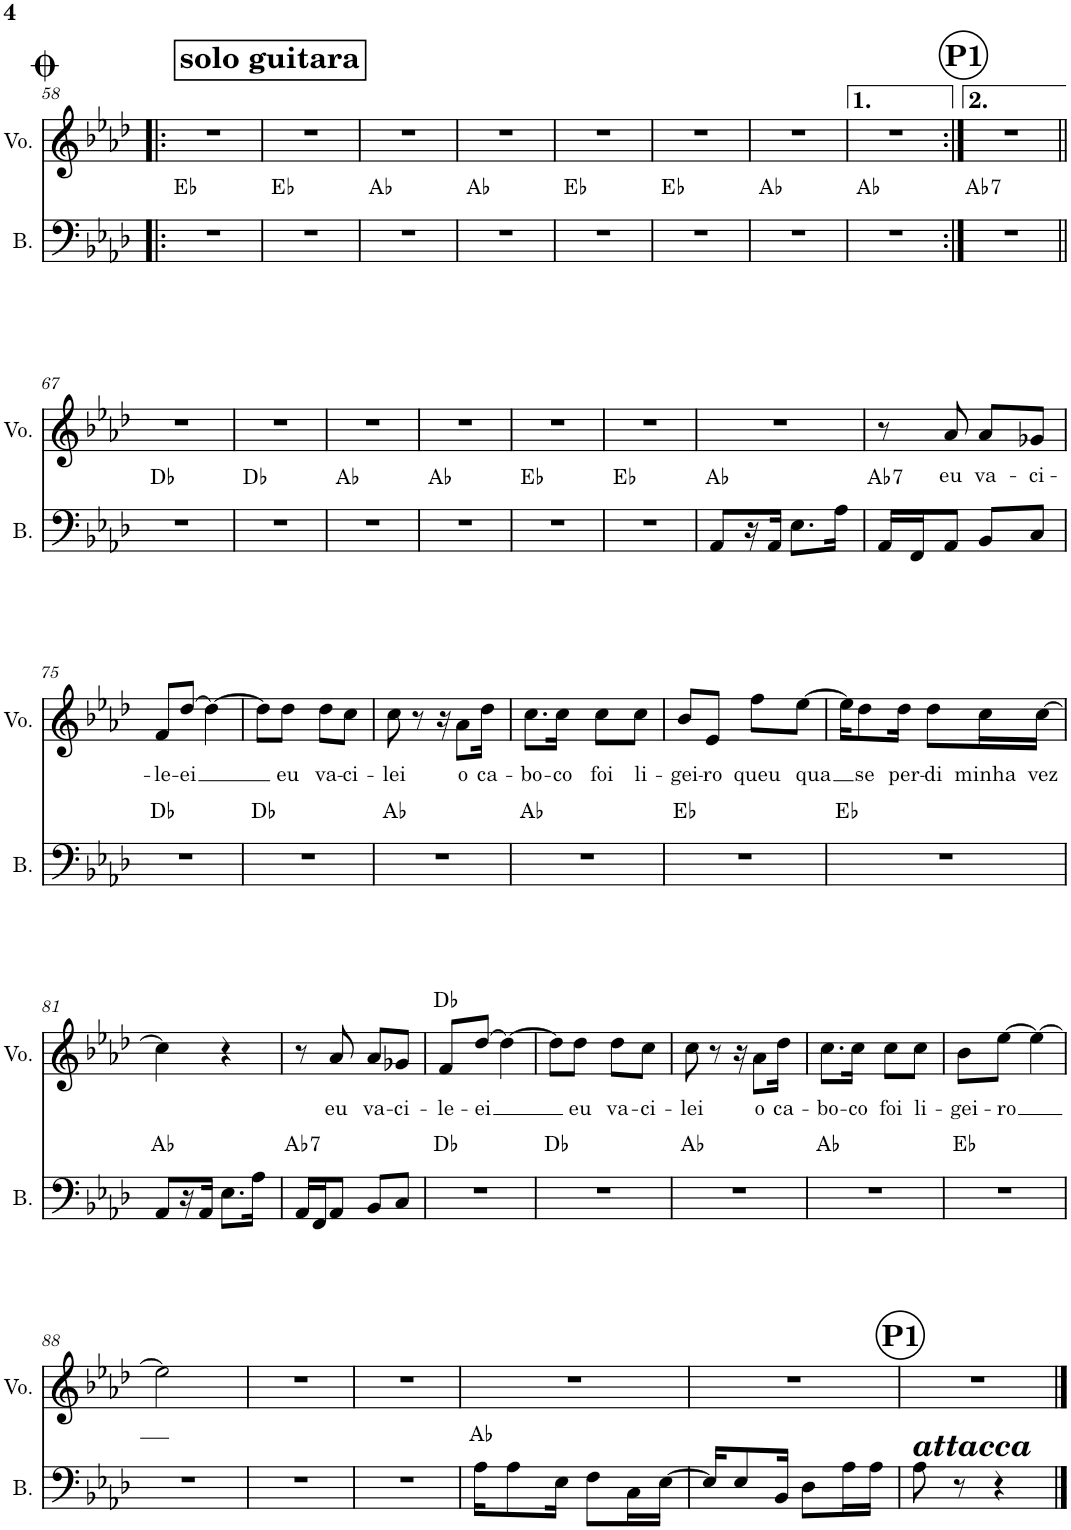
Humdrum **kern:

**kern	**harte	**kern	**text	**harte
*part2	*part2	*part1	*part1	*part1
*staff2	*	*staff1	*staff1	*
*I"Electric Bass	*	*I"Voice	*	*
*I'B.	*	*I'Vo.	*	*
!!LO:PB:g=z
*clefF4	*	*clefG2	*	*
*Trd7c12	*	*	*	*
*k[b-e-a-d-]	*	*k[b-e-a-d-]	*	*
*M2/4	*	*M2/4	*	*
!!LO:REH:place=s1:a:B:cj:fs=14:t=solo guitara
=58!|:	=58!|:	=58!|:	=58!|:	=58!|:
2r	Eb:maj	2r	.	.
=59	=59	=59	=59	=59
2r	Eb:maj	2r	.	.
=60	=60	=60	=60	=60
2r	Ab:maj	2r	.	.
=61	=61	=61	=61	=61
2r	Ab:maj	2r	.	.
=62	=62	=62	=62	=62
2r	Eb:maj	2r	.	.
=63	=63	=63	=63	=63
2r	Eb:maj	2r	.	.
=64	=64	=64	=64	=64
2r	Ab:maj	2r	.	.
=65	=65	=65	=65	=65
2r	Ab:maj	2r	.	.
!!LO:REH:place=s1:a:B:cj:enc=circle:fs=14:t=P1
=66:|!	=66:|!	=66:|!	=66:|!	=66:|!
!	!LO:H:kt=7	!	!	!
2r	Ab:7	2r	.	.
!!LO:LB:g=z
=67||	=67||	=67||	=67||	=67||
2r	Db:maj	2r	.	.
=68	=68	=68	=68	=68
2r	Db:maj	2r	.	.
=69	=69	=69	=69	=69
2r	Ab:maj	2r	.	.
=70	=70	=70	=70	=70
2r	Ab:maj	2r	.	.
=71	=71	=71	=71	=71
2r	Eb:maj	2r	.	.
=72	=72	=72	=72	=72
2r	Eb:maj	2r	.	.
=73	=73	=73	=73	=73
8AA-/L	Ab:maj	2r	.	.
16r	.	.	.	.
16AA-/JL	.	.	.	.
8.E-\L	.	.	.	.
16A-\Jk	.	.	.	.
=74	=74	=74	=74	=74
!	!LO:H:kt=7	!	!	!
16AA-/LL	Ab:7	8r	.	.
16FF/J	.	.	.	.
!	!	!	!LO:LY:b	!
8AA-/J	.	8a-/	eu	.
!	!	!	!LO:LY:b	!
8BB-/L	.	8a-/L	va-	.
!	!	!	!LO:LY:b	!
8C/J	.	8g-X/J	-ci-	.
!!LO:LB:g=z
=75	=75	=75	=75	=75
!	!	!	!LO:LY:b	!
2r	Db:maj	8f/L	-le-	.
!	!	!	!LO:LY:b	!
.	.	[8dd-/J	-ei	.
.	.	4dd-\_	.	.
=76	=76	=76	=76	=76
2r	Db:maj	8dd-\L]	.	.
!	!	!	!LO:LY:b	!
.	.	8dd-\J	eu	.
!	!	!	!LO:LY:b	!
.	.	8dd-\L	va-	.
!	!	!	!LO:LY:b	!
.	.	8cc\J	-ci-	.
=77	=77	=77	=77	=77
!	!	!	!LO:LY:b	!
2r	Ab:maj	8cc\	-lei	.
.	.	8r	.	.
.	.	16r	.	.
!	!	!	!LO:LY:b	!
.	.	8a-\L	o	.
!	!	!	!LO:LY:b	!
.	.	16dd-\Jk	ca-	.
=78	=78	=78	=78	=78
!	!	!	!LO:LY:b	!
2r	Ab:maj	8.cc\L	-bo-	.
!	!	!	!LO:LY:b	!
.	.	16cc\Jk	-co	.
!	!	!	!LO:LY:b	!
.	.	8cc\L	foi	.
!	!	!	!LO:LY:b	!
.	.	8cc\J	li-	.
=79	=79	=79	=79	=79
!	!	!	!LO:LY:b	!
2r	Eb:maj	8b-/L	-gei-	.
!	!	!	!LO:LY:b	!
.	.	8e-/J	-ro	.
!	!	!	!LO:LY:b	!
.	.	8ff\L	queu	.
!	!	!	!LO:LY:b	!
.	.	[8ee-\J	qua	.
=80	=80	=80	=80	=80
2r	Eb:maj	16ee-\KL]	.	.
!	!	!	!LO:LY:b	!
.	.	8dd-\	se	.
!	!	!	!LO:LY:b	!
.	.	16dd-\Jk	per-	.
!	!	!	!LO:LY:b	!
.	.	8dd-\L	-di	.
!	!	!	!LO:LY:b	!
.	.	16cc\L	minha	.
!	!	!	!LO:LY:b	!
.	.	[16cc\JJ	vez	.
!!LO:LB:g=z
=81	=81	=81	=81	=81
8AA-/L	Ab:maj	4cc\]	.	.
16r	.	.	.	.
16AA-/JL	.	.	.	.
8.E-\L	.	4r	.	.
16A-\Jk	.	.	.	.
=82	=82	=82	=82	=82
!	!LO:H:kt=7	!	!	!
16AA-/LL	Ab:7	8r	.	.
16FF/J	.	.	.	.
!	!	!	!LO:LY:b	!
8AA-/J	.	8a-/	eu	.
!	!	!	!LO:LY:b	!
8BB-/L	.	8a-/L	va-	.
!	!	!	!LO:LY:b	!
8C/J	.	8g-X/J	-ci-	.
=83	=83	=83	=83	=83
!	!	!	!LO:LY:b	!
2r	Db:maj	8f/L	-le-	Db:maj
!	!	!	!LO:LY:b	!
.	.	[8dd-/J	-ei	.
.	.	4dd-\_	.	.
=84	=84	=84	=84	=84
2r	Db:maj	8dd-\L]	.	.
!	!	!	!LO:LY:b	!
.	.	8dd-\J	eu	.
!	!	!	!LO:LY:b	!
.	.	8dd-\L	va-	.
!	!	!	!LO:LY:b	!
.	.	8cc\J	-ci-	.
=85	=85	=85	=85	=85
!	!	!	!LO:LY:b	!
2r	Ab:maj	8cc\	-lei	.
.	.	8r	.	.
.	.	16r	.	.
!	!	!	!LO:LY:b	!
.	.	8a-\L	o	.
!	!	!	!LO:LY:b	!
.	.	16dd-\Jk	ca-	.
=86	=86	=86	=86	=86
!	!	!	!LO:LY:b	!
2r	Ab:maj	8.cc\L	-bo-	.
!	!	!	!LO:LY:b	!
.	.	16cc\Jk	-co	.
!	!	!	!LO:LY:b	!
.	.	8cc\L	foi	.
!	!	!	!LO:LY:b	!
.	.	8cc\J	li-	.
=87	=87	=87	=87	=87
!	!	!	!LO:LY:b	!
2r	Eb:maj	8b-\L	-gei-	.
!	!	!	!LO:LY:b	!
.	.	[8ee-\J	-ro	.
.	.	4ee-\_	.	.
!!LO:LB:g=z
=88	=88	=88	=88	=88
2r	.	2ee-\]	.	.
=89	=89	=89	=89	=89
2r	.	2r	.	.
=90	=90	=90	=90	=90
2r	.	2r	.	.
=91	=91	=91	=91	=91
16A-\KL	Ab:maj	2r	.	.
8A-\	.	.	.	.
16E-\Jk	.	.	.	.
8F\L	.	.	.	.
16C\L	.	.	.	.
[16E-\JJ	.	.	.	.
=92	=92	=92	=92	=92
16E-/KL]	.	2r	.	.
8E-/	.	.	.	.
16BB-/Jk	.	.	.	.
8D-\L	.	.	.	.
16A-\L	.	.	.	.
16A-\JJ	.	.	.	.
!!LO:REH:place=s1:a:B:cj:enc=circle:fs=14:t=P1
=93	=93	=93	=93	=93
!LO:TX:a:Bi:t=attacca	!	!	!	!
8A-\	.	2r	.	.
8r	.	.	.	.
4r	.	.	.	.
==	==	==	==	==
*-	*-	*-	*-	*-
